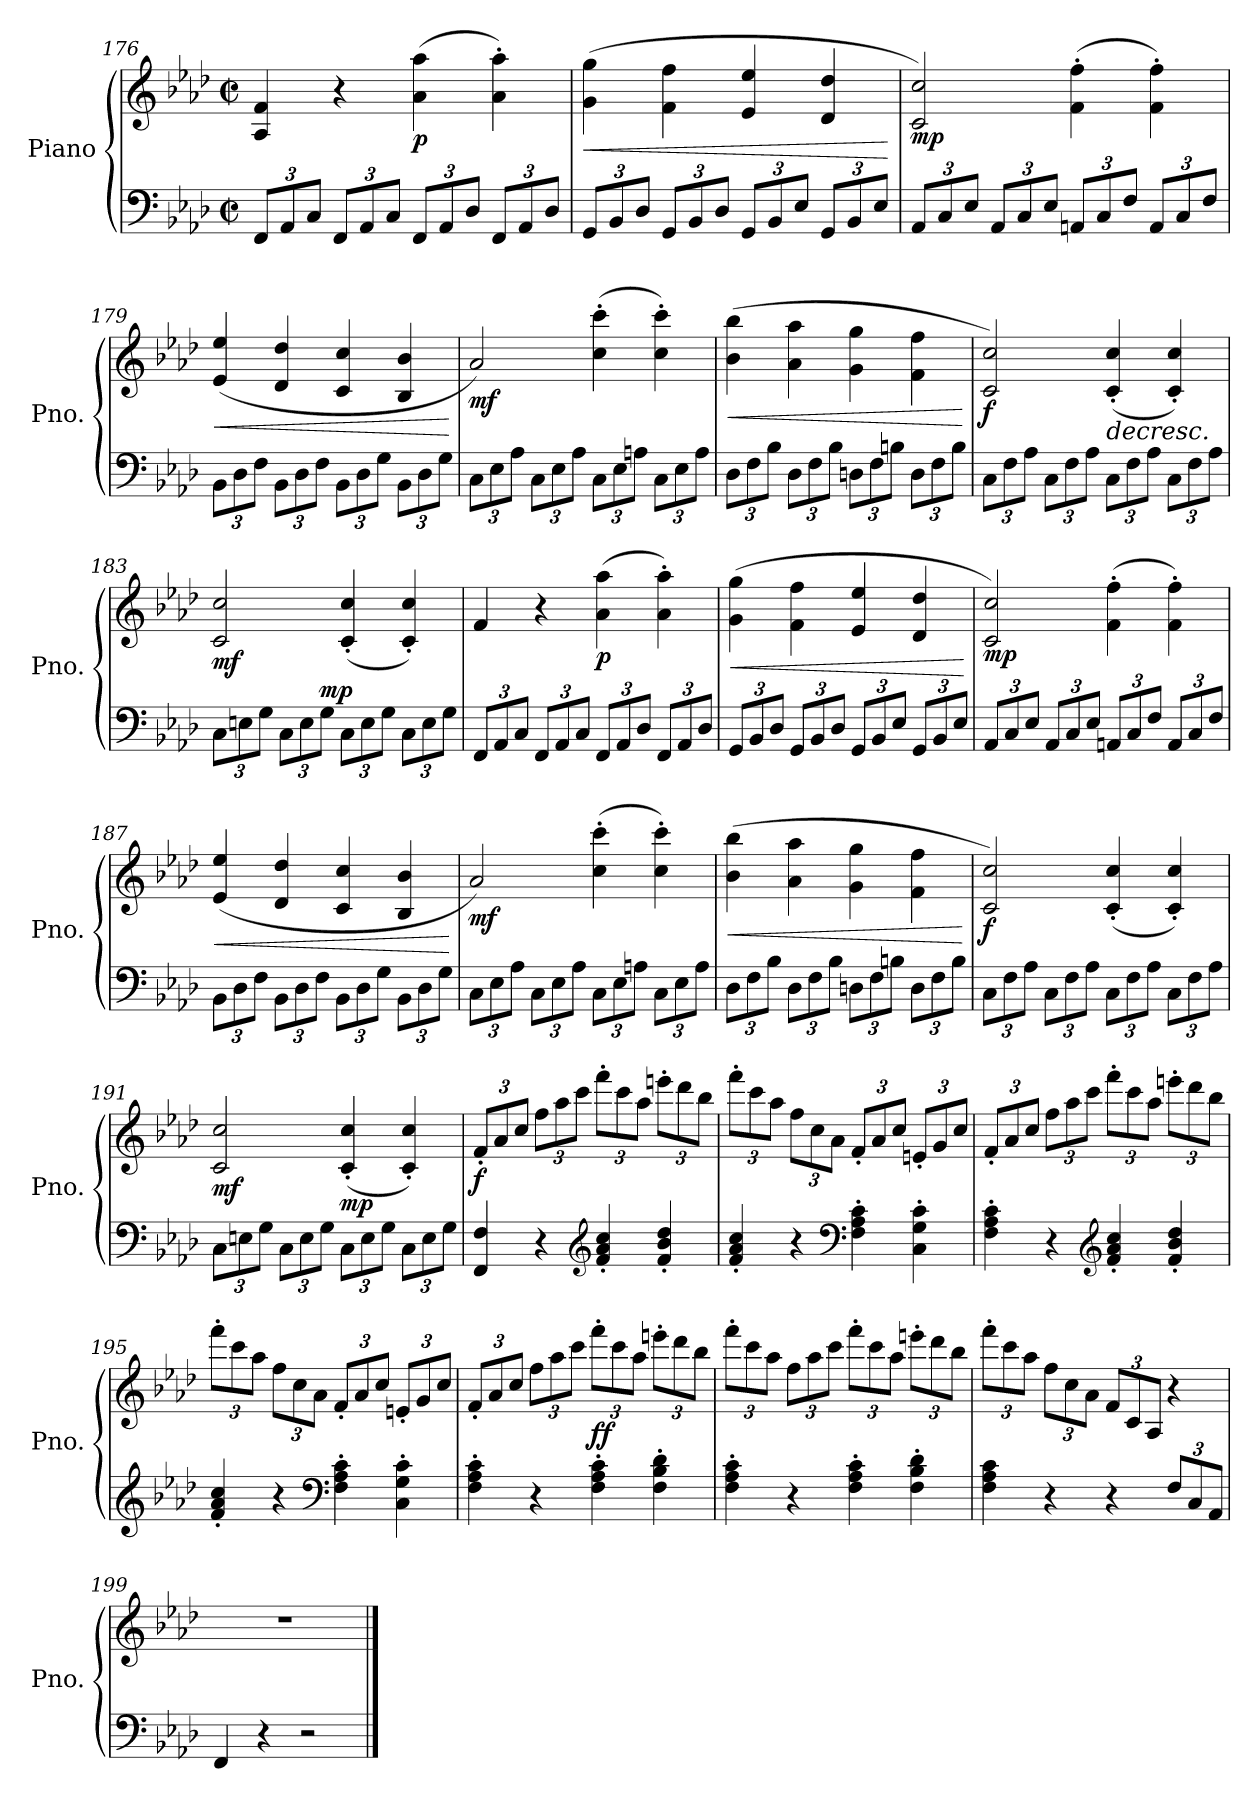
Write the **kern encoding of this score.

**kern	**kern	**dynam
*part1	*part1	*part1
*staff2	*staff1	*staff1/2
*I"Piano	*	*
*I'Pno.	*	*
*clefF4	*clefG2	*
*k[b-e-a-d-]	*k[b-e-a-d-]	*
*A-:	*A-:	*
*M2/2	*M2/2	*
*met(c|)	*met(c|)	*
*Xbrackettup	*	*
=176	=176	=176
12FF/L	4A-/ 4f/	.
12AA-/	.	.
12C/J	.	.
12FF/L	4r	.
12AA-/	.	.
12C/J	.	.
!	!	!LO:DY:b
12FF/L	(>4a-\ 4aa-\	p
12AA-/	.	.
12D-/J	.	.
12FF/L	4a-\' 4aa-\')	.
12AA-/	.	.
12D-/J	.	.
=177	=177	=177
!	!	!LO:HP:b
12GG/L	(>4g\ 4gg\	<
12BB-/	.	.
12D-/J	.	.
12GG/L	4f\ 4ff\	.
12BB-/	.	.
12D-/J	.	.
12GG/L	4e-/ 4ee-/	.
12BB-/	.	.
12E-/J	.	.
12GG/L	4d-/ 4dd-/	.
12BB-/	.	.
12E-/J	.	.
.	.	[
!!LO:LB:g=z
=178	=178	=178
!	!	!LO:DY:b
12AA-/L	2c/ 2cc/)	mp
12C/	.	.
12E-/J	.	.
12AA-/L	.	.
12C/	.	.
12E-/J	.	.
12AAn/L	(>4f\' 4ff\'	.
12C/	.	.
12F/J	.	.
12AA/L	4f\' 4ff\')	.
12C/	.	.
12F/J	.	.
=179	=179	=179
!	!	!LO:HP:b
12BB-\L	(<4e-/ 4ee-/	<
12D-\	.	.
12F\J	.	.
12BB-\L	4d-/ 4dd-/	.
12D-\	.	.
12F\J	.	.
12BB-\L	4c/ 4cc/	.
12D-\	.	.
12G\J	.	.
12BB-\L	4B-/ 4b-/	.
12D-\	.	.
12G\J	.	.
.	.	[
=180	=180	=180
!	!	!LO:DY:b
12C\L	2a-/)	mf
12E-\	.	.
12A-\J	.	.
12C\L	.	.
12E-\	.	.
12A-\J	.	.
12C\L	(>4cc\' 4ccc\'	.
12E-\	.	.
12An\J	.	.
12C\L	4cc\' 4ccc\')	.
12E-\	.	.
12A\J	.	.
=181	=181	=181
!	!	!LO:HP:b
12D-\L	(>4b-\ 4bb-\	<
12F\	.	.
12B-\J	.	.
12D-\L	4a-\ 4aa-\	.
12F\	.	.
12B-\J	.	.
12Dn\L	4g\ 4gg\	.
12F\	.	.
12Bn\J	.	.
12D\L	4f\ 4ff\	.
12F\	.	.
12B\J	.	.
.	.	[
!!LO:LB:g=z
=182	=182	=182
!	!	!LO:DY:b
12C\L	2c/ 2cc/)	f
12F\	.	.
12A-\J	.	.
12C\L	.	.
12F\	.	.
12A-\J	.	.
!	!	!LO:HP:b
12C\L	(<4c/' 4cc/'	>
12F\	.	.
12A-\J	.	.
12C\L	4c/' 4cc/')	.
12F\	.	.
12A-\J	.	.
=183	=183	=183
!	!	!LO:DY:b
12C\L	2c/ 2cc/	mf
12En\	.	.
12G\J	.	.
12C\L	.	.
12E\	.	.
!	!	!LO:DY:a=2
12G\J	.	mp
12C\L	(<4c/' 4cc/'	.
12E\	.	.
12G\J	.	.
12C\L	4c/' 4cc/')	]
12E\	.	.
12G\J	.	.
=184	=184	=184
12FF/L	4f/	.
12AA-/	.	.
12C/J	.	.
12FF/L	4r	.
12AA-/	.	.
12C/J	.	.
!	!	!LO:DY:b
12FF/L	(>4a-\ 4aa-\	p
12AA-/	.	.
12D-/J	.	.
12FF/L	4a-\' 4aa-\')	.
12AA-/	.	.
12D-/J	.	.
=185	=185	=185
!	!	!LO:HP:b
12GG/L	(>4g\ 4gg\	<
12BB-/	.	.
12D-/J	.	.
12GG/L	4f\ 4ff\	.
12BB-/	.	.
12D-/J	.	.
12GG/L	4e-/ 4ee-/	.
12BB-/	.	.
12E-/J	.	.
12GG/L	4d-/ 4dd-/	.
12BB-/	.	.
12E-/J	.	.
.	.	[
!!LO:LB:g=z
=186	=186	=186
!	!	!LO:DY:b
12AA-/L	2c/ 2cc/)	mp
12C/	.	.
12E-/J	.	.
12AA-/L	.	.
12C/	.	.
12E-/J	.	.
12AAn/L	(>4f\' 4ff\'	.
12C/	.	.
12F/J	.	.
12AA/L	4f\' 4ff\')	.
12C/	.	.
12F/J	.	.
=187	=187	=187
!	!	!LO:HP:b
12BB-\L	(<4e-/ 4ee-/	<
12D-\	.	.
12F\J	.	.
12BB-\L	4d-/ 4dd-/	.
12D-\	.	.
12F\J	.	.
12BB-\L	4c/ 4cc/	.
12D-\	.	.
12G\J	.	.
12BB-\L	4B-/ 4b-/	.
12D-\	.	.
12G\J	.	.
.	.	[
=188	=188	=188
!	!	!LO:DY:b
12C\L	2a-/)	mf
12E-\	.	.
12A-\J	.	.
12C\L	.	.
12E-\	.	.
12A-\J	.	.
12C\L	(>4cc\' 4ccc\'	.
12E-\	.	.
12An\J	.	.
12C\L	4cc\' 4ccc\')	.
12E-\	.	.
12A\J	.	.
=189	=189	=189
!	!	!LO:HP:b
12D-\L	(>4b-\ 4bb-\	<
12F\	.	.
12B-\J	.	.
12D-\L	4a-\ 4aa-\	.
12F\	.	.
12B-\J	.	.
12Dn\L	4g\ 4gg\	.
12F\	.	.
12Bn\J	.	.
12D\L	4f\ 4ff\	.
12F\	.	.
12B\J	.	.
.	.	[
!!LO:PB:g=z
=190	=190	=190
!	!	!LO:DY:b
12C\L	2c/ 2cc/)	f
12F\	.	.
12A-\J	.	.
12C\L	.	.
12F\	.	.
12A-\J	.	.
12C\L	(<4c/' 4cc/'	.
12F\	.	.
12A-\J	.	.
12C\L	4c/' 4cc/')	.
12F\	.	.
12A-\J	.	.
=191	=191	=191
!	!	!LO:DY:b
12C\L	2c/ 2cc/	mf
12En\	.	.
12G\J	.	.
12C\L	.	.
12E\	.	.
12G\J	.	.
!	!	!LO:DY:b
12C\L	(<4c/' 4cc/'	mp
12E\	.	.
12G\J	.	.
12C\L	4c/' 4cc/')	.
12E\	.	.
12G\J	.	.
=192	=192	=192
*	*Xbrackettup	*
!	!	!LO:DY:b
4FF/ 4F/	12f'/L	f
.	12a-/	.
.	12cc/J	.
4r	12ff\L	.
.	12aa-\	.
.	12ccc\J	.
*clefG2	*	*
4f/' 4a-/' 4cc/'	12fff'\L	.
.	12ccc\	.
.	12aa-\J	.
4f/' 4b-/' 4dd-/'	12eeen'\L	.
.	12ddd-\	.
.	12bb-\J	.
!!LO:LB:g=z
=193	=193	=193
4f/' 4a-/' 4cc/'	12fff'\L	.
.	12ccc\	.
.	12aa-\J	.
4r	12ff\L	.
.	12cc\	.
.	12a-\J	.
*clefF4	*	*
4F\' 4A-\' 4c\'	12f'/L	.
.	12a-/	.
.	12cc/J	.
4C\' 4G\' 4c\'	12en'/L	.
.	12g/	.
.	12cc/J	.
=194	=194	=194
4F\' 4A-\' 4c\'	12f'/L	.
.	12a-/	.
.	12cc/J	.
4r	12ff\L	.
.	12aa-\	.
.	12ccc\J	.
*clefG2	*	*
4f/' 4a-/' 4cc/'	12fff'\L	.
.	12ccc\	.
.	12aa-\J	.
4f/' 4b-/' 4dd-/'	12eeen'\L	.
.	12ddd-\	.
.	12bb-\J	.
=195	=195	=195
4f/' 4a-/' 4cc/'	12fff'\L	.
.	12ccc\	.
.	12aa-\J	.
4r	12ff\L	.
.	12cc\	.
.	12a-\J	.
*clefF4	*	*
4F\' 4A-\' 4c\'	12f'/L	.
.	12a-/	.
.	12cc/J	.
4C\' 4G\' 4c\'	12en'/L	.
.	12g/	.
.	12cc/J	.
!!LO:LB:g=z
=196	=196	=196
4F\' 4A-\' 4c\'	12f'/L	.
.	12a-/	.
.	12cc/J	.
4r	12ff\L	.
.	12aa-\	.
.	12ccc\J	.
!	!	!LO:DY:b
4F\' 4A-\' 4c\'	12fff'\L	ff
.	12ccc\	.
.	12aa-\J	.
4F\' 4B-\' 4d-\'	12eeen'\L	.
.	12ddd-\	.
.	12bb-\J	.
=197	=197	=197
4F\' 4A-\' 4c\'	12fff'\L	.
.	12ccc\	.
.	12aa-\J	.
4r	12ff\L	.
.	12aa-\	.
.	12ccc\J	.
4F\' 4A-\' 4c\'	12fff'\L	.
.	12ccc\	.
.	12aa-\J	.
4F\' 4B-\' 4d-\'	12eeen'\L	.
.	12ddd-\	.
.	12bb-\J	.
=198	=198	=198
4F\ 4A-\ 4c\	12fff'\L	.
.	12ccc\	.
.	12aa-\J	.
4r	12ff\L	.
.	12cc\	.
.	12a-\J	.
4r	12f/L	.
.	12c/	.
.	12A-/J	.
12F/L	4r	.
12C/	.	.
12AA-/J	.	.
=199	=199	=199
4FF/	1r	.
4r	.	.
2r	.	.
==	==	==
*-	*-	*-
